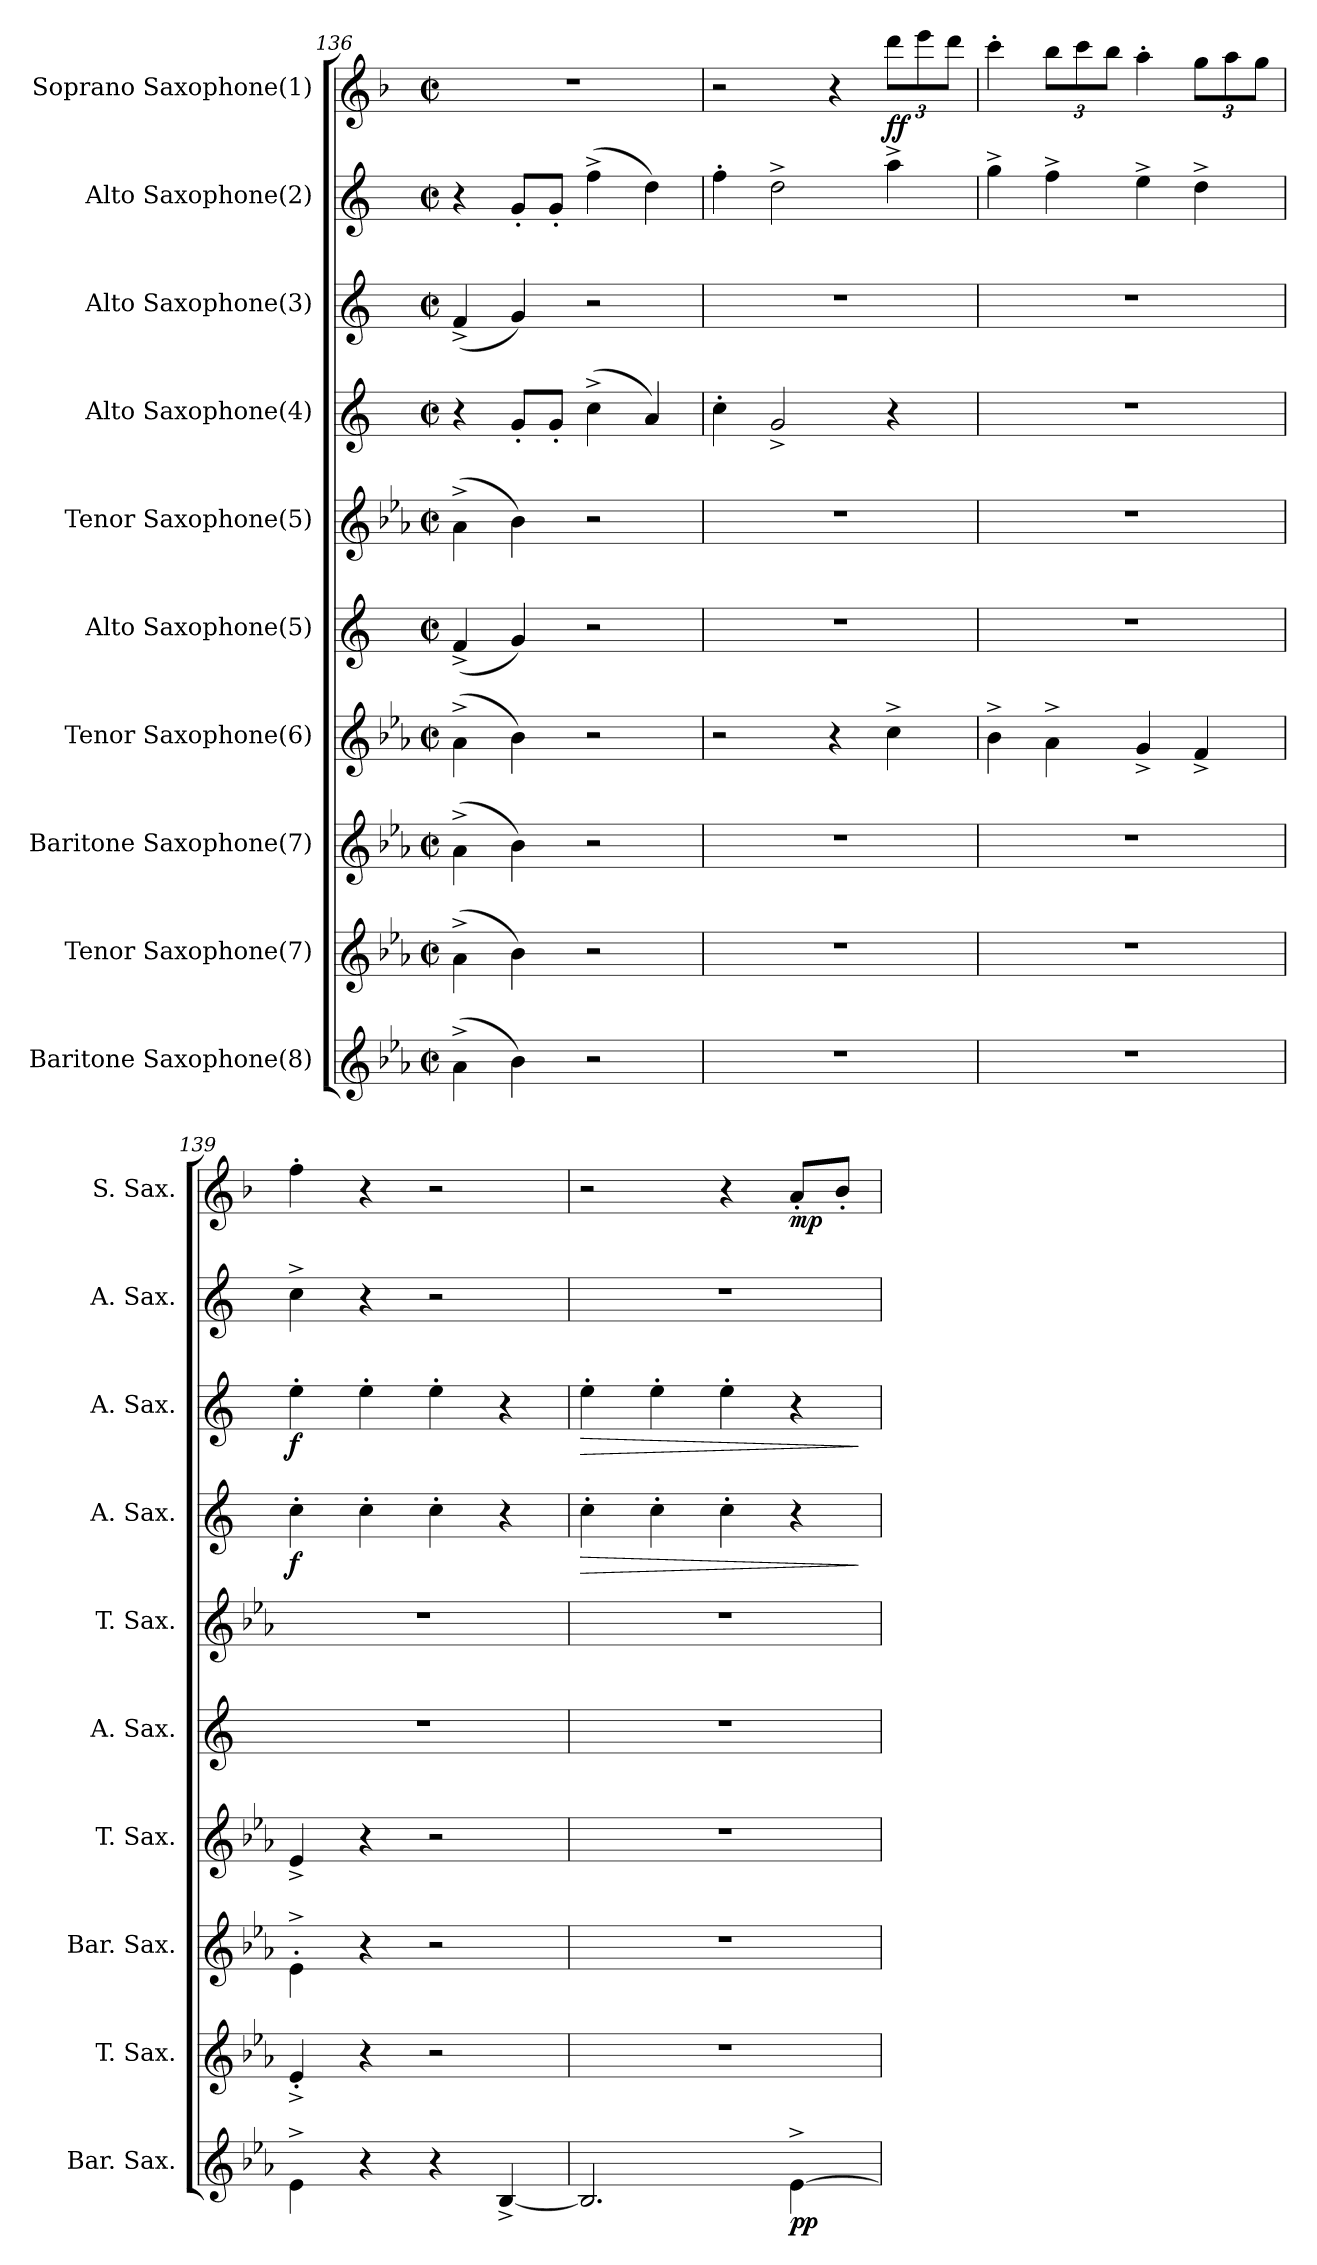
**kern	**dynam	**kern	**kern	**kern	**kern	**kern	**kern	**dynam	**kern	**dynam	**kern	**kern	**dynam
*part10	*part10	*part9	*part8	*part7	*part6	*part5	*part4	*part4	*part3	*part3	*part2	*part1	*part1
*staff10	*staff10	*staff9	*staff8	*staff7	*staff6	*staff5	*staff4	*staff4	*staff3	*staff3	*staff2	*staff1	*staff1
*I"Baritone Saxophone(8)	*	*I"Tenor Saxophone(7)	*I"Baritone Saxophone(7)	*I"Tenor Saxophone(6)	*I"Alto Saxophone(5)	*I"Tenor Saxophone(5)	*I"Alto Saxophone(4)	*	*I"Alto Saxophone(3)	*	*I"Alto Saxophone(2)	*I"Soprano Saxophone(1)	*
*I'Bar. Sax.	*	*I'T. Sax.	*I'Bar. Sax.	*I'T. Sax.	*I'A. Sax.	*I'T. Sax.	*I'A. Sax.	*	*I'A. Sax.	*	*I'A. Sax.	*I'S. Sax.	*
*clefG2	*	*clefG2	*clefG2	*clefG2	*clefG2	*clefG2	*clefG2	*	*clefG2	*	*clefG2	*clefG2	*
*ITrd12c21	*	*ITrd8c14	*ITrd12c21	*ITrd8c14	*ITrd5c9	*ITrd8c14	*ITrd5c9	*	*ITrd5c9	*	*ITrd5c9	*ITrd1c2	*
*k[b-e-a-]	*	*k[b-e-a-]	*k[b-e-a-]	*k[b-e-a-]	*k[b-e-a-]	*k[b-e-a-]	*k[b-e-a-]	*	*k[b-e-a-]	*	*k[b-e-a-]	*k[b-e-a-]	*
*M4/4	*	*M4/4	*M4/4	*M4/4	*M4/4	*M4/4	*M4/4	*	*M4/4	*	*M4/4	*M4/4	*
*met(c|)	*	*met(c|)	*met(c|)	*met(c|)	*met(c|)	*met(c|)	*met(c|)	*	*met(c|)	*	*met(c|)	*met(c|)	*
=136	=136	=136	=136	=136	=136	=136	=136	=136	=136	=136	=136	=136	=136
(4A-^\	.	(4A-^\	(4A-^\	(4A-^\	(4A-^/	(4A-^\	4r	.	(4A-^/	.	4r	1r	.
4B-\)	.	4B-\)	4B-\)	4B-\)	4B-/)	4B-\)	8B-'/L	.	4B-/)	.	8B-'/L	.	.
.	.	.	.	.	.	.	8B-'/J	.	.	.	8B-'/J	.	.
2r	.	2r	2r	2r	2r	2r	(4e-^\	.	2r	.	(4a-^\	.	.
.	.	.	.	.	.	.	4c/)	.	.	.	4f\)	.	.
=137	=137	=137	=137	=137	=137	=137	=137	=137	=137	=137	=137	=137	=137
*	*	*	*	*	*	*	*	*	*	*	*	*^	*
1r	.	1r	1r	2r	1r	1r	4e-'\	.	1r	.	4a-'\	2r	2.ryy	.
.	.	.	.	.	.	.	2B-^/	.	.	.	2f^\	.	.	.
.	.	.	.	4r	.	.	.	.	.	.	.	4r	.	.
*	*	*	*	*	*	*	*	*	*	*	*	*Xbrackettup	*	*
!	!	!	!	!	!	!	!	!	!	!	!	!	!	!LO:DY:b
.	.	.	.	4c^\	.	.	4r	.	.	.	4cc^\	12ccc\L	12ccc\Lyy	ff
.	.	.	.	.	.	.	.	.	.	.	.	12ddd\	12ddd\yy	.
.	.	.	.	.	.	.	.	.	.	.	.	12ccc\J	12ccc\Jyy	.
=138	=138	=138	=138	=138	=138	=138	=138	=138	=138	=138	=138	=138	=138	=138
1r	.	1r	1r	4B-^\	1r	1r	1r	.	1r	.	4b-^\	4bb-'\	4ryy	.
.	.	.	.	4A-^\	.	.	.	.	.	.	4a-^\	12aa-\L	12aa-\Lyy	.
.	.	.	.	.	.	.	.	.	.	.	.	12bb-\	12bb-\yy	.
.	.	.	.	.	.	.	.	.	.	.	.	12aa-\J	12aa-\Jyy	.
.	.	.	.	4G^/	.	.	.	.	.	.	4g^\	4gg'\	4ryy	.
.	.	.	.	4F^/	.	.	.	.	.	.	4f^\	12ff\L	12ff\Lyy	.
.	.	.	.	.	.	.	.	.	.	.	.	12gg\	12gg\yy	.
.	.	.	.	.	.	.	.	.	.	.	.	12ff\J	12ff\Jyy	.
!!LO:PB:g=z
=139	=139	=139	=139	=139	=139	=139	=139	=139	=139	=139	=139	=139	=139	=139
!	!	!	!	!	!	!	!	!LO:DY:b	!	!LO:DY:b	!	!	!	!
*	*	*	*	*	*	*	*	*	*	*	*	*v	*v	*
4E-^\	.	4E-'^/	4E-'^\	4E-^/	1r	1r	4e-'\	f	4g'\	f	4e-^\	4ee-'\	.
4r	.	4r	4r	4r	.	.	4e-'\	.	4g'\	.	4r	4r	.
4r	.	2r	2r	2r	.	.	4e-'\	.	4g'\	.	2r	2r	.
!	!LO:DY:b	!	!	!	!	!	!	!	!	!	!	!	!
!	!LO:DY:n=1:b	!	!	!	!	!	!	!	!	!	!	!	!
[4BB-^/	mf mf	.	.	.	.	.	4r	.	4r	.	.	.	.
=140	=140	=140	=140	=140	=140	=140	=140	=140	=140	=140	=140	=140	=140
!	!	!	!	!	!	!	!	!LO:HP:b	!	!LO:HP:b	!	!	!
2.BB-/]	.	1r	1r	1r	1r	1r	4e-'\	>	4g'\	>	1r	2r	.
.	.	.	.	.	.	.	4e-'\	.	4g'\	.	.	.	.
.	.	.	.	.	.	.	4e-'\	.	4g'\	.	.	4r	.
!	!LO:DY:b	!	!	!	!	!	!	!	!	!	!	!	!
!	!LO:DY:n=1:b	!	!	!	!	!	!	!	!	!	!	!	!LO:DY:b
[4E-^\	p p	.	.	.	.	.	4r	.	4r	.	.	8g'/L	mp
.	.	.	.	.	.	.	.	.	.	.	.	8a-'/J	.
.	.	.	.	.	.	.	.	]	.	]	.	.	.
=	=	=	=	=	=	=	=	=	=	=	=	=	=
*-	*-	*-	*-	*-	*-	*-	*-	*-	*-	*-	*-	*-	*-
